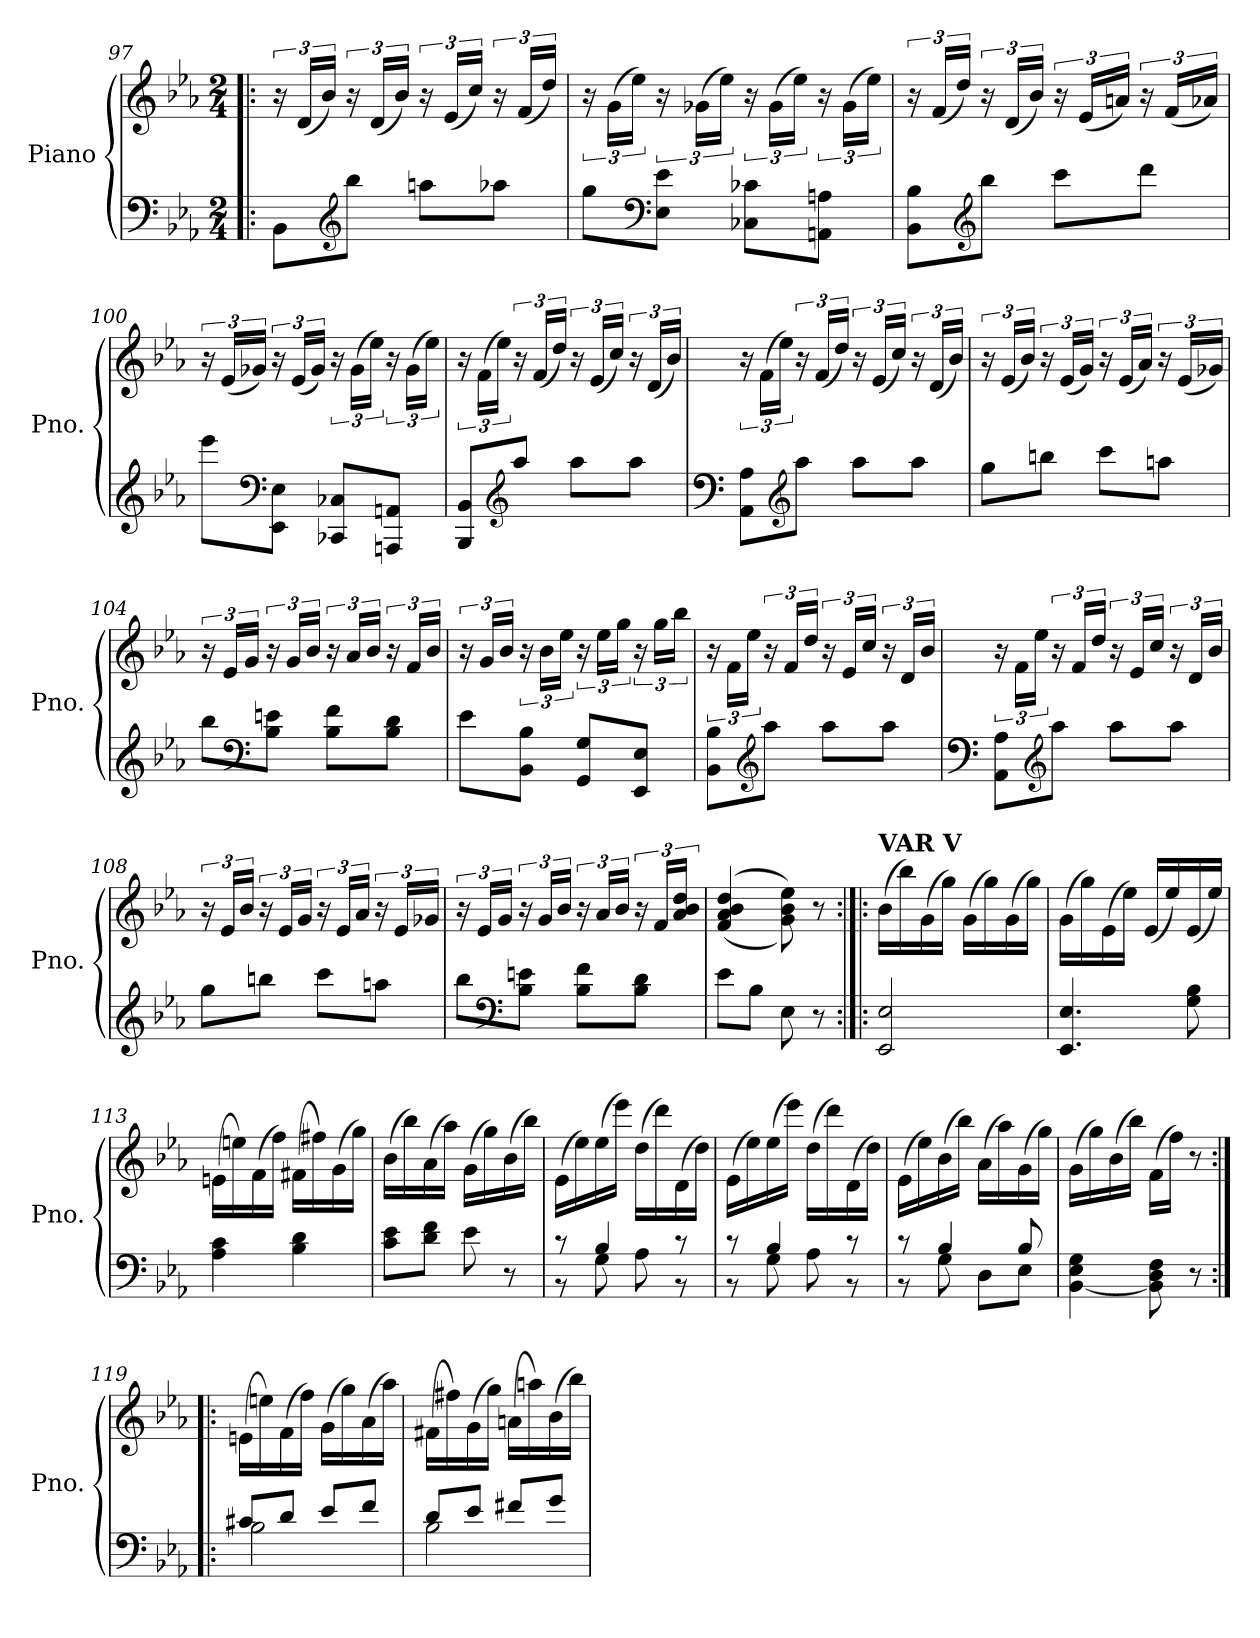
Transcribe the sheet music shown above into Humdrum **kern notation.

**kern	**kern
*part1	*part1
*staff2	*staff1
*I"Piano	*
*I'Pno.	*
*clefF4	*clefG2
*k[b-e-a-]	*k[b-e-a-]
*E-:	*E-:
*M2/4	*M2/4
=97!|:	=97!|:
8BB-\L	24r
.	(<24d/LL
.	24b-/JJ)
*clefG2	*
8bb-\J	24r
.	(<24d/LL
.	24b-/JJ)
8aan\L	24r
.	(<24e-/LL
.	24cc/JJ)
8aa-X\J	24r
.	(<24f/LL
.	24dd/JJ)
=98	=98
8gg\L	24r
.	(>24g\LL
.	24ee-\JJ)
*clefF4	*
8E-\ 8e-\J	24r
.	(>24g-X\LL
.	24ee-\JJ)
8C-X\ 8c-X\L	24r
.	(>24g-\LL
.	24ee-\JJ)
8AAn\ 8An\J	24r
.	(>24g-\LL
.	24ee-\JJ)
=99	=99
8BB-\ 8B-\L	24r
.	(<24f/LL
.	24dd/JJ)
*clefG2	*
8bb-\J	24r
.	(<24d/LL
.	24b-/JJ)
8ccc\L	24r
.	(<24e-/LL
.	24an/JJ)
8ddd\J	24r
.	(<24f/LL
.	24a-X/JJ)
=100	=100
8eee-\L	24r
.	(<24e-/LL
.	24g-X/JJ)
*clefF4	*
8EE-\ 8E-\J	24r
.	(<24e-/LL
.	24g-/JJ)
8CC-X/ 8C-X/L	24r
.	(>24g-\LL
.	24ee-\JJ)
8AAAn/ 8AAn/J	24r
.	(>24g-\LL
.	24ee-\JJ)
=101	=101
8BBB-/ 8BB-/L	24r
.	(>24f\LL
.	24ee-\JJ)
*clefG2	*
8aa-/J	24r
.	(<24f/LL
.	24dd/JJ)
8aa-\L	24r
.	(<24e-/LL
.	24cc/JJ)
8aa-\J	24r
.	(<24d/LL
.	24b-/JJ)
=102	=102
*clefF4	*
8AA-\ 8A-\L	24r
.	(>24f\LL
.	24ee-\JJ)
*clefG2	*
8aa-\J	24r
.	(<24f/LL
.	24dd/JJ)
8aa-\L	24r
.	(<24e-/LL
.	24cc/JJ)
8aa-\J	24r
.	(<24d/LL
.	24b-/JJ)
=103	=103
8gg\L	24r
.	(<24e-/LL
.	24b-/JJ)
8bbn\J	24r
.	(<24e-/LL
.	24g/JJ)
8ccc\L	24r
.	(<24e-/LL
.	24a-/JJ)
8aan\J	24r
.	(<24e-/LL
.	24g-X/JJ)
=104	=104
8bb-\L	24r
.	24e-/LL
.	24g/JJ
*clefF4	*
8B-\ 8en\J	24r
.	24g/LL
.	24b-/JJ
8B-\ 8f\L	24r
.	24a-/LL
.	24b-/JJ
8B-\ 8d\J	24r
.	24f/LL
.	24b-/JJ
=105	=105
8e-\L	24r
.	24g/LL
.	24b-/JJ
8BB-\ 8B-\J	24r
.	24b-\LL
.	24ee-\JJ
8GG/ 8G/L	24r
.	24ee-\LL
.	24gg\JJ
8EE-/ 8E-/J	24r
.	24gg\LL
.	24bb-\JJ
=106	=106
8BB-\ 8B-\L	24r
.	24f\LL
.	24ee-\JJ
*clefG2	*
8aa-\J	24r
.	24f/LL
.	24dd/JJ
8aa-\L	24r
.	24e-/LL
.	24cc/JJ
8aa-\J	24r
.	24d/LL
.	24b-/JJ
=107	=107
*clefF4	*
8AA-\ 8A-\L	24r
.	24f\LL
.	24ee-\JJ
*clefG2	*
8aa-\J	24r
.	24f/LL
.	24dd/JJ
8aa-\L	24r
.	24e-/LL
.	24cc/JJ
8aa-\J	24r
.	24d/LL
.	24b-/JJ
=108	=108
8gg\L	24r
.	24e-/LL
.	24b-/JJ
8bbn\J	24r
.	24e-/LL
.	24g/JJ
8ccc\L	24r
.	24e-/LL
.	24a-/JJ
8aan\J	24r
.	24e-/LL
.	24g-X/JJ
=109	=109
8bb-\L	24r
.	24e-/LL
.	24g/JJ
*clefF4	*
8B-\ 8en\J	24r
.	24g/LL
.	24b-/JJ
8B-\ 8f\L	24r
.	24a-/LL
.	24b-/JJ
8B-\ 8d\J	24r
.	24f/LL
.	24a-/ 24b-/ 24dd/JJ
=110	=110
8e-\L	(>(>4f/ 4a-/ 4b-/ 4dd/
8B-\J	.
8E-\	8g\ 8b-\ 8ee-\))
8r	8r
=111:|!|:	=111:|!|:
!	!LO:TX:a:B:t=VAR V
2EE-/ 2E-/	(>16b-\LL
.	16bb-\)
.	(>16g\
.	16gg\JJ)
.	(>16g\LL
.	16gg\)
.	(>16g\
.	16gg\JJ)
=112	=112
4.EE-/ 4.E-/	(>16g\LL
.	16gg\)
.	(>16e-\
.	16ee-\JJ)
.	(<16e-/LL
.	16ee-/)
8G\ 8B-\	(<16e-/
.	16ee-/JJ)
=113	=113
4A-\ 4c\	(>16en\LL
.	16een\)
.	(>16f\
.	16ff\JJ)
4B-\ 4d\	(>16f#X\LL
.	16ff#X\)
.	(>16g\
.	16gg\JJ)
=114	=114
8c\ 8e-\L	(>16b-\LL
.	16bb-\)
8d\ 8f\J	(>16a-\
.	16aa-\JJ)
8e-\	(>16g\LL
.	16gg\)
8r	(>16b-\
.	16bb-\JJ)
=115	=115
*^	*
8r	8r	(>16e-\LL
.	.	16ee-\)
4B-/	8G\	(>16ee-\
.	.	16eee-\JJ)
.	8A-\	(>16dd\LL
.	.	16ddd\)
8r	8r	(>16d\
.	.	16dd\JJ)
=116	=116	=116
8r	8r	(>16e-\LL
.	.	16ee-\)
4B-/	8G\	(>16ee-\
.	.	16eee-\JJ)
.	8A-\	(>16dd\LL
.	.	16ddd\)
8r	8r	(>16d\
.	.	16dd\JJ)
=117	=117	=117
8r	8r	(>16e-\LL
.	.	16ee-\)
4B-/	8G\	(>16b-\
.	.	16bb-\JJ)
.	8D\L	(>16a-\LL
.	.	16aa-\)
8B-/	8E-\J	(>16g\
.	.	16gg\JJ)
*v	*v	*
=118	=118
[4BB-\ 4E-\ 4G\	(>16g\LL
.	16gg\)
.	(>16b-\
.	16bb-\JJ)
8BB-\] 8D\ 8F\	(>16f\LL
.	16ff\JJ)
8r	8r
=119:|!|:	=119:|!|:
*^	*
8c#X/L	2B-\	(>16en\LL
.	.	16een\)
8d/J	.	(>16f\
.	.	16ff\JJ)
8e-/L	.	(>16g\LL
.	.	16gg\)
8f/J	.	(>16a-\
.	.	16aa-\JJ)
=120	=120	=120
8d/L	2B-\	(>16f#X\LL
.	.	16ff#X\)
8e-/J	.	(>16g\
.	.	16gg\JJ)
8f#X/L	.	(>16an\LL
.	.	16aan\)
8g/J	.	(>16b-\
.	.	16bb-\JJ)
*v	*v	*
=	=
*-	*-
